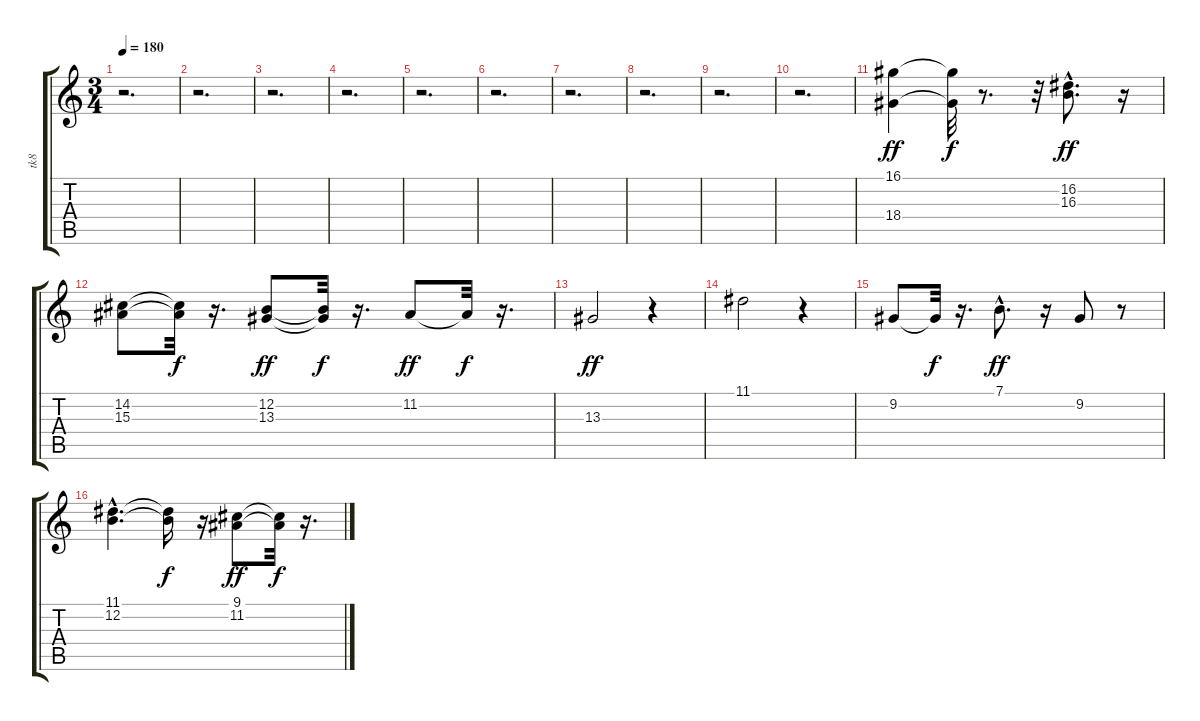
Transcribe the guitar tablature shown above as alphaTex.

\track ("tk8" "tk8") {instrument tuba}
\staff {score tabs}
\tuning (E4 B3 G3 D3 A2 E2) {hide}
\ts (3 4)
\tempo 180
\clef g2
\ks c
r.2{d dy f} |
r.2{d} |
r.2{d} |
r.2{d} |
r.2{d} |
r.2{d} |
r.2{d} |
r.2{d} |
r.2{d} |
r.2{d} |
(16.1 18.4).4{dy ff} (16.1{t} 18.4{t}).32{dy f} r.8{d} r.32 (16.2 16.3{hac}).8{d dy ff} r.16 |
(14.2 15.3).8 (14.2{t} 15.3{t}).32{dy f} r.16{d} (12.2 13.3).8{dy ff} (12.2{t} 13.3{t}).32{dy f} r.16{d} 11.2.8{dy ff} 11.2{t}.32{dy f} r.16{d} |
13.3.2{dy ff} r.4 |
11.1.2 r.4 |
9.2.8 9.2{t}.32{dy f} r.16{d} 7.1{hac}.8{d dy ff} r.16 9.2.8 r.8 |
(11.1{hac} 12.2{hac}).4{d} (11.1{t} 12.2{t}).16{dy f} r.16 (9.1 11.2).8{dy ff} (9.1{t} 11.2{t}).32{dy f} r.16{d}
